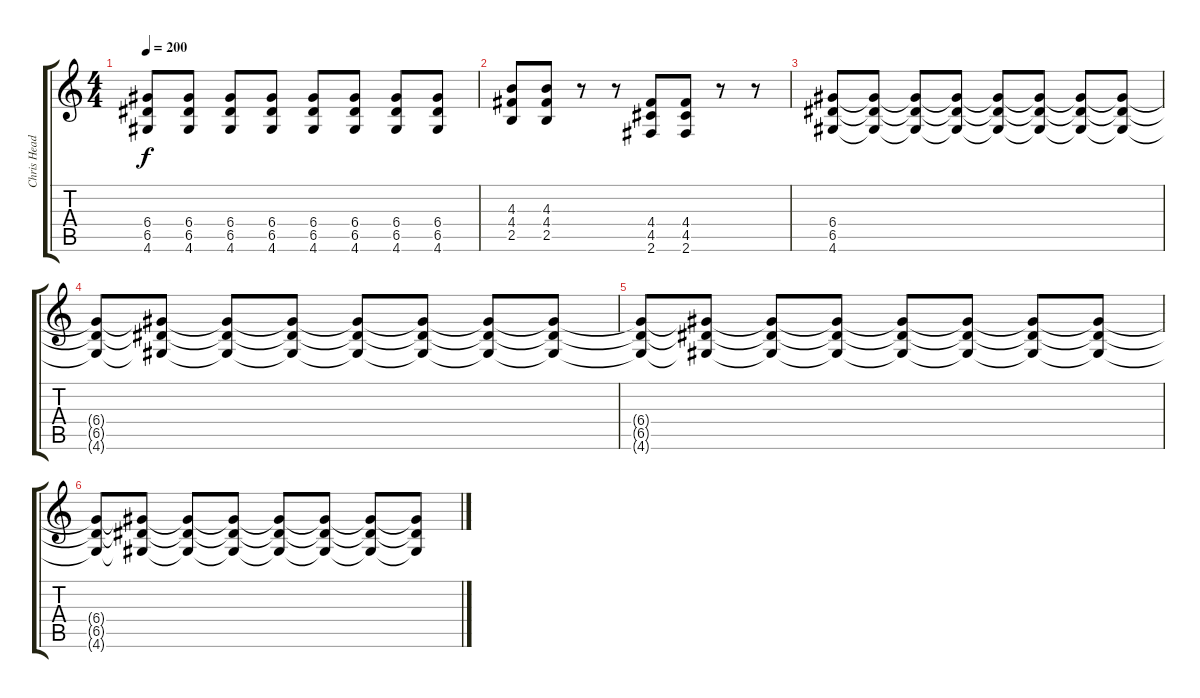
\track ("Chris Head (Guitar)" "Chris Head") {instrument distortionguitar}
\staff {score tabs}
\tuning (E4 B3 G3 D3 A2 E2) {hide}
\ts (4 4)
\tempo 200
\clef g2
\ks c
(6.4 6.5 4.6).8{dy f} (6.4 6.5 4.6).8 (6.4 6.5 4.6).8 (6.4 6.5 4.6).8 (6.4 6.5 4.6).8 (6.4 6.5 4.6).8 (6.4 6.5 4.6).8 (6.4 6.5 4.6).8 |
(4.3 4.4 2.5).8 (4.3 4.4 2.5).8 r.8 r.8 (4.4 4.5 2.6).8 (4.4 4.5 2.6).8 r.8 r.8 |
(6.4 6.5 4.6).8 (6.4{t} 6.5{t} 4.6{t}).8 (6.4{t} 6.5{t} 4.6{t}).8 (6.4{t} 6.5{t} 4.6{t}).8 (6.4{t} 6.5{t} 4.6{t}).8 (6.4{t} 6.5{t} 4.6{t}).8 (6.4{t} 6.5{t} 4.6{t}).8 (6.4{t} 6.5{t} 4.6{t}).8 |
(6.4{t} 6.5{t} 4.6{t}).8 (6.4{t} 6.5{t} 4.6{t}).8 (6.4{t} 6.5{t} 4.6{t}).8 (6.4{t} 6.5{t} 4.6{t}).8 (6.4{t} 6.5{t} 4.6{t}).8 (6.4{t} 6.5{t} 4.6{t}).8 (6.4{t} 6.5{t} 4.6{t}).8 (6.4{t} 6.5{t} 4.6{t}).8 |
(6.4{t} 6.5{t} 4.6{t}).8 (6.4{t} 6.5{t} 4.6{t}).8 (6.4{t} 6.5{t} 4.6{t}).8 (6.4{t} 6.5{t} 4.6{t}).8 (6.4{t} 6.5{t} 4.6{t}).8 (6.4{t} 6.5{t} 4.6{t}).8 (6.4{t} 6.5{t} 4.6{t}).8 (6.4{t} 6.5{t} 4.6{t}).8 |
(6.4{t} 6.5{t} 4.6{t}).8 (6.4{t} 6.5{t} 4.6{t}).8 (6.4{t} 6.5{t} 4.6{t}).8 (6.4{t} 6.5{t} 4.6{t}).8 (6.4{t} 6.5{t} 4.6{t}).8 (6.4{t} 6.5{t} 4.6{t}).8 (6.4{t} 6.5{t} 4.6{t}).8 (6.4{t} 6.5{t} 4.6{t}).8
